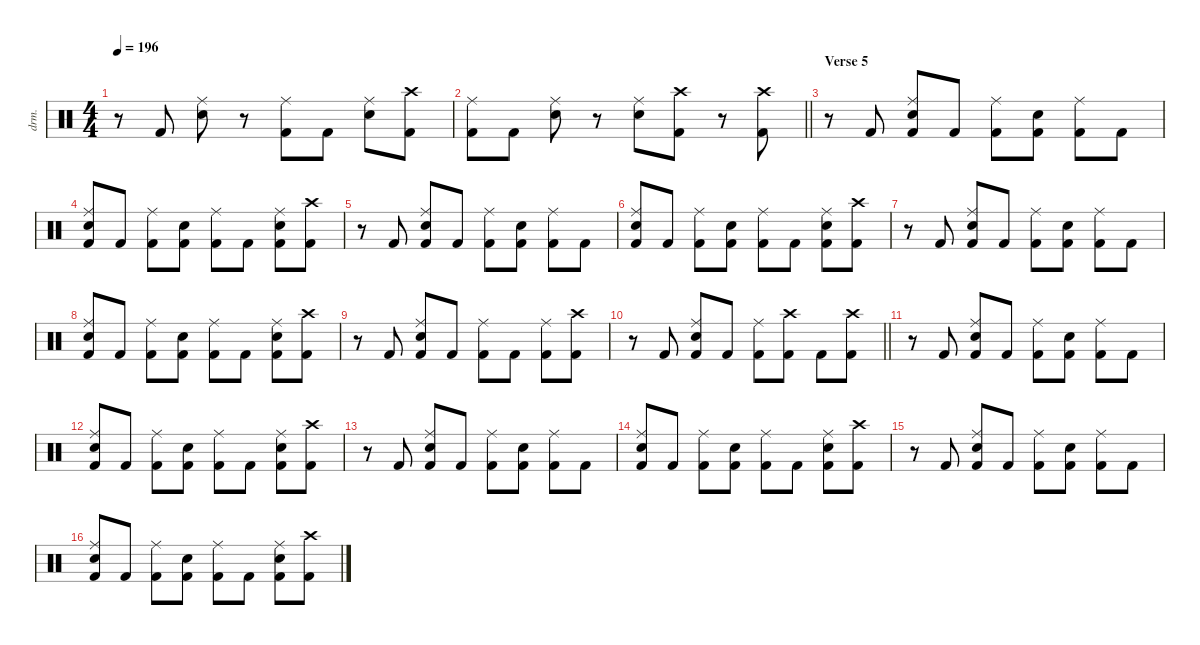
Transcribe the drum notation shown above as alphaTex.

\defaultSystemsLayout 4
\hideDynamics
\bracketExtendMode nobrackets
\track ("Menza" "drm.") {instrument percussion}
\staff {score}
\articulation defaults
\ts (4 4)
\tempo 196
\clef neutral
\ks c
r.8{dy fff} "Kick (hit) 2".8 ("Ride (middle)" "Snare (hit) 2").8{dy ff} r.8 ("Ride (middle)" "Kick (hit) 2").8 "Kick (hit) 2".8{dy fff} ("Ride (middle)" "Snare (hit) 2").8{dy ff} ("Crash high (hit)" "Kick (hit) 2").8 |
\barLineRight lightlight
("Ride (middle)" "Kick (hit) 2").8 "Kick (hit) 2".8{dy fff} ("Ride (middle)" "Snare (hit) 2").8{dy ff} r.8 ("Ride (middle)" "Snare (hit) 2").8 ("Crash high (hit)" "Kick (hit) 2").8 r.8 ("Crash high (hit)" "Kick (hit) 2").8{dy fff} |
\section ("" "Verse 5")
r.8 "Kick (hit) 2".8 ("Ride (middle)" "Snare (hit) 2" "Kick (hit) 2").8{dy f} "Kick (hit) 2".8{dy fff} ("Ride (middle)" "Kick (hit) 2").8{dy f} ("Snare (hit) 2" "Kick (hit) 2").8{dy fff} ("Ride (middle)" "Kick (hit) 2").8{dy f} "Kick (hit) 2".8{dy fff} |
("Ride (middle)" "Snare (hit) 2" "Kick (hit) 2").8{dy f} "Kick (hit) 2".8{dy fff} ("Ride (middle)" "Kick (hit) 2").8{dy f} ("Snare (hit) 2" "Kick (hit) 2").8{dy fff} ("Ride (middle)" "Kick (hit) 2").8{dy f} "Kick (hit) 2".8{dy fff} ("Ride (middle)" "Snare (hit) 2" "Kick (hit) 2").8{dy f} ("Crash high (hit)" "Kick (hit) 2").8{dy fff} |
r.8 "Kick (hit) 2".8 ("Ride (middle)" "Snare (hit) 2" "Kick (hit) 2").8{dy f} "Kick (hit) 2".8{dy fff} ("Ride (middle)" "Kick (hit) 2").8{dy f} ("Snare (hit) 2" "Kick (hit) 2").8{dy fff} ("Ride (middle)" "Kick (hit) 2").8{dy f} "Kick (hit) 2".8{dy fff} |
("Ride (middle)" "Snare (hit) 2" "Kick (hit) 2").8{dy f} "Kick (hit) 2".8{dy fff} ("Ride (middle)" "Kick (hit) 2").8{dy f} ("Snare (hit) 2" "Kick (hit) 2").8{dy fff} ("Ride (middle)" "Kick (hit) 2").8{dy f} "Kick (hit) 2".8{dy fff} ("Ride (middle)" "Snare (hit) 2" "Kick (hit) 2").8{dy f} ("Crash high (hit)" "Kick (hit) 2").8{dy fff} |
r.8 "Kick (hit) 2".8 ("Ride (middle)" "Snare (hit) 2" "Kick (hit) 2").8{dy f} "Kick (hit) 2".8{dy fff} ("Ride (middle)" "Kick (hit) 2").8{dy f} ("Snare (hit) 2" "Kick (hit) 2").8{dy fff} ("Ride (middle)" "Kick (hit) 2").8{dy f} "Kick (hit) 2".8{dy fff} |
("Ride (middle)" "Snare (hit) 2" "Kick (hit) 2").8{dy f} "Kick (hit) 2".8{dy fff} ("Ride (middle)" "Kick (hit) 2").8{dy f} ("Snare (hit) 2" "Kick (hit) 2").8{dy fff} ("Ride (middle)" "Kick (hit) 2").8{dy f} "Kick (hit) 2".8{dy fff} ("Ride (middle)" "Snare (hit) 2" "Kick (hit) 2").8{dy f} ("Crash high (hit)" "Kick (hit) 2").8{dy fff} |
r.8 "Kick (hit) 2".8 ("Ride (middle)" "Snare (hit) 2" "Kick (hit) 2").8{dy f} "Kick (hit) 2".8{dy fff} ("Ride (middle)" "Kick (hit) 2").8{dy f} "Kick (hit) 2".8{dy fff} ("Ride (middle)" "Kick (hit) 2").8{dy f} ("Crash high (hit)" "Kick (hit) 2").8{dy fff} |
\barLineRight lightlight
r.8 "Kick (hit) 2".8 ("Ride (middle)" "Snare (hit) 2" "Kick (hit) 2").8{dy f} "Kick (hit) 2".8{dy fff} ("Ride (middle)" "Kick (hit) 2").8{dy f} ("Crash high (hit)" "Kick (hit) 2").8{dy ff} "Kick (hit) 2".8{dy fff} ("Crash high (hit)" "Kick (hit) 2").8 |
r.8 "Kick (hit) 2".8 ("Ride (middle)" "Snare (hit) 2" "Kick (hit) 2").8{dy f} "Kick (hit) 2".8{dy fff} ("Ride (middle)" "Kick (hit) 2").8{dy f} ("Snare (hit) 2" "Kick (hit) 2").8{dy fff} ("Ride (middle)" "Kick (hit) 2").8{dy f} "Kick (hit) 2".8{dy fff} |
("Ride (middle)" "Snare (hit) 2" "Kick (hit) 2").8{dy f} "Kick (hit) 2".8{dy fff} ("Ride (middle)" "Kick (hit) 2").8{dy f} ("Snare (hit) 2" "Kick (hit) 2").8{dy fff} ("Ride (middle)" "Kick (hit) 2").8{dy f} "Kick (hit) 2".8{dy fff} ("Ride (middle)" "Snare (hit) 2" "Kick (hit) 2").8{dy f} ("Crash high (hit)" "Kick (hit) 2").8{dy fff} |
r.8 "Kick (hit) 2".8 ("Ride (middle)" "Snare (hit) 2" "Kick (hit) 2").8{dy f} "Kick (hit) 2".8{dy fff} ("Ride (middle)" "Kick (hit) 2").8{dy f} ("Snare (hit) 2" "Kick (hit) 2").8{dy fff} ("Ride (middle)" "Kick (hit) 2").8{dy f} "Kick (hit) 2".8{dy fff} |
("Ride (middle)" "Snare (hit) 2" "Kick (hit) 2").8{dy f} "Kick (hit) 2".8{dy fff} ("Ride (middle)" "Kick (hit) 2").8{dy f} ("Snare (hit) 2" "Kick (hit) 2").8{dy fff} ("Ride (middle)" "Kick (hit) 2").8{dy f} "Kick (hit) 2".8{dy fff} ("Ride (middle)" "Snare (hit) 2" "Kick (hit) 2").8{dy f} ("Crash high (hit)" "Kick (hit) 2").8{dy fff} |
r.8 "Kick (hit) 2".8 ("Ride (middle)" "Snare (hit) 2" "Kick (hit) 2").8{dy f} "Kick (hit) 2".8{dy fff} ("Ride (middle)" "Kick (hit) 2").8{dy f} ("Snare (hit) 2" "Kick (hit) 2").8{dy fff} ("Ride (middle)" "Kick (hit) 2").8{dy f} "Kick (hit) 2".8{dy fff} |
("Ride (middle)" "Snare (hit) 2" "Kick (hit) 2").8{dy f} "Kick (hit) 2".8{dy fff} ("Ride (middle)" "Kick (hit) 2").8{dy f} ("Snare (hit) 2" "Kick (hit) 2").8{dy fff} ("Ride (middle)" "Kick (hit) 2").8{dy f} "Kick (hit) 2".8{dy fff} ("Ride (middle)" "Snare (hit) 2" "Kick (hit) 2").8{dy f} ("Crash high (hit)" "Kick (hit) 2").8{dy fff}
